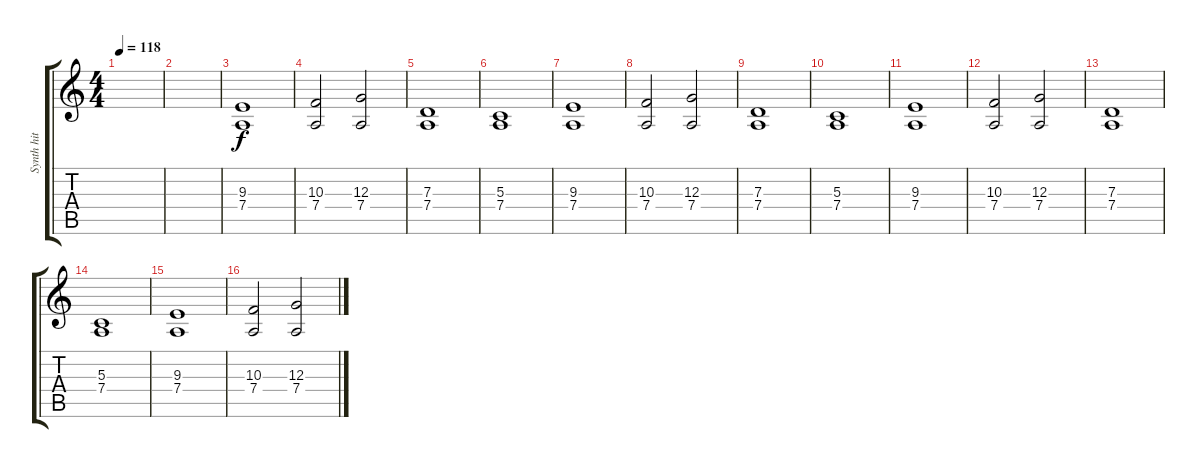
\track ("Synth hit" "Synth hit") {instrument orchestrahit}
\staff {score tabs}
\tuning (E4 B3 G3 D3 A2 E2) {hide}
\ts (4 4)
\tempo 118
\clef g2
\ks c
|
|
(9.3 7.4).1 |
(10.3 7.4).2 (12.3 7.4).2 |
(7.3 7.4).1 |
(5.3 7.4).1 |
(9.3 7.4).1 |
(10.3 7.4).2 (12.3 7.4).2 |
(7.3 7.4).1 |
(5.3 7.4).1 |
(9.3 7.4).1 |
(10.3 7.4).2 (12.3 7.4).2 |
(7.3 7.4).1 |
(5.3 7.4).1 |
(9.3 7.4).1 |
(10.3 7.4).2 (12.3 7.4).2
